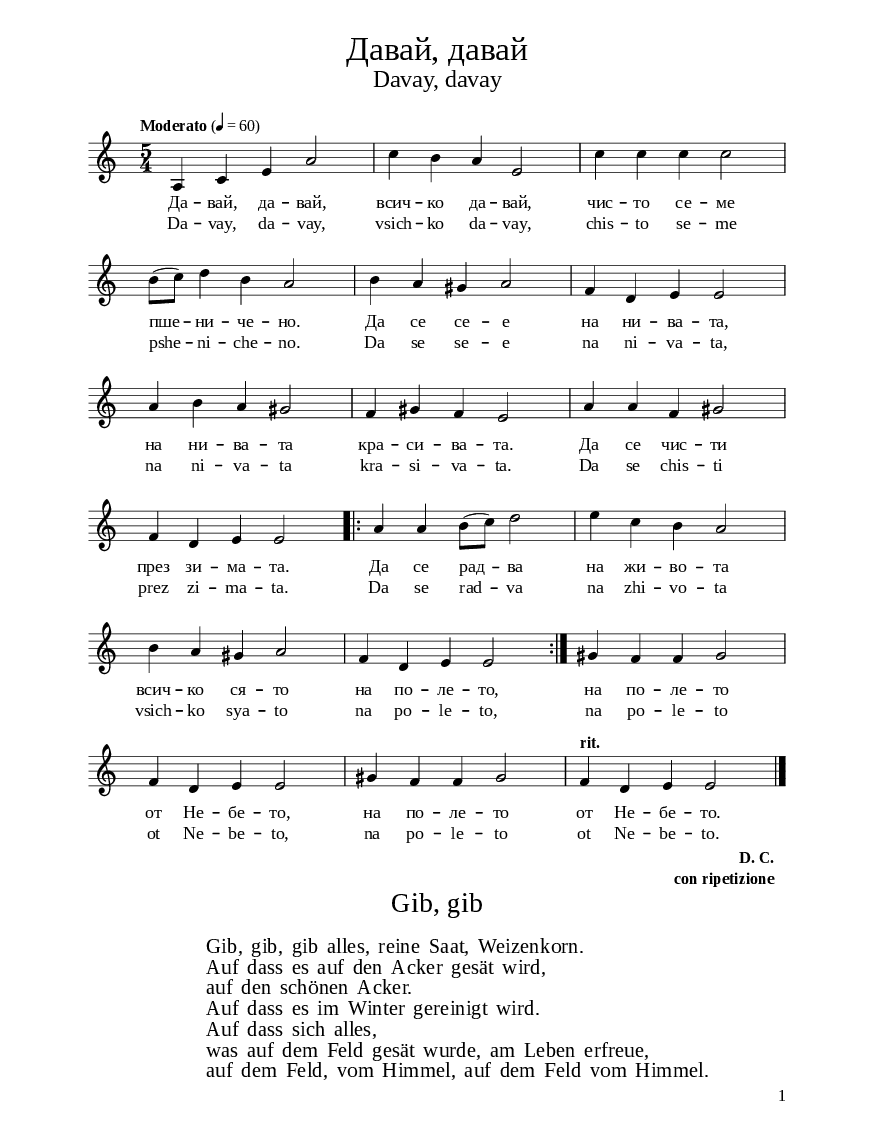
\version "2.24.1"

% include paper part and global functions
\include "include/globals.ily"

\bookpart {
  \label #'ref092_2
  \tocItem \markup "Давай, давай – Davay, davay "
  \include "include/bookpart-paper.ily"
  \score {
    \include "include/score-layout.ily"

    \new Voice \absolute  {
      \clef treble
      \key a \minor
      \time 5/4
      \tempoFunc "Moderato" 4 "60"

      a4 c' e' a'2 |c''4 b' a' e'2 | c''4 c'' c'' c''2 \break |

      b'8 ( c'' ) d''4 b' a'2 | b'4 a' gis' a'2 | f'4 d' e' e'2 \break |

      a'4 b' a' gis'2 | f'4 gis' f' e'2 | a'4 a' f' gis'2 \break |

      f'4 d' e' e'2 \repeat volta 2 {
        | a'4 a' b'8 ( c'' ) d''2 |  e''4 c'' b' a'2 \break | % 13

        b'4 a' gis' a'2 | f'4 d' e' e'2
      } | gis'4 f' f' gis'2 \break |

      f'4 d' e' e'2 | gis'4 f' f' gis'2 | \tempo "rit." f'4  d' e' e'2 | \bar "|."

    }



    \addlyrics {
      Да -- вай, да  -- вай, всич -- ко да -- вай,

      чис -- то се -- ме пше -- ни -- че -- но.

      Да се се -- е на ни -- ва -- та, на ни -- ва -- та кра -- си -- ва -- та.

      Да се чис -- ти през зи -- ма -- та.

      Да се рад -- ва на жи -- во -- та

      всич -- ко ся -- то на по -- ле -- то,

      на по -- ле -- то от Hе -- бе -- то,

      на по -- ле -- то от Hе -- бе -- то.

    }

    \addlyrics {

      Da -- vay, da  -- vay, vsich -- ko da -- vay,

      chis -- to se -- me pshe -- ni -- che -- no.

      Da se se -- e na ni -- va -- ta, na ni -- va -- ta kra -- si -- va -- ta.

      Da se chis -- ti prez zi -- ma -- ta.

      Da se rad -- va na zhi -- vo -- ta

      vsich -- ko sya -- to na po -- le -- to,

      na po -- le -- to ot Ne -- be -- to,

      na po -- le -- to ot Ne -- be -- to.

    }

    \header {
      title = \titleFunc "Давай, давай" "Davay, davay"
    }

    \midi{}

  } % score

   \markup \dc-two "D. C.""con ripetizione"

  % include foreign translation(s) of the song
  \version "2.24.1"

\markup \fill-line { \fontsize #deTitleFontSize "Gib, gib" }
\markup \null
\markup \null
\markup \fontsize #deCoupletFontSize {
  \hspace #10
  \override #`(baseline-skip . ,deCoupletBaselineSkip)

  \column {
    \line { " "Gib, gib, gib alles, reine Saat, Weizenkorn. }
    \line { " "Auf dass es auf den Acker gesät wird, }
    \line { " "auf den schönen Acker. }
    \line { " "Auf dass es im Winter gereinigt wird. }
    \line { " "Auf dass sich alles,  }
    \line { " "was auf dem Feld gesät wurde, am Leben erfreue, }
    \line { " "auf dem Feld, vom Himmel, auf dem Feld vom Himmel. }
  }
}


} % bookpart
